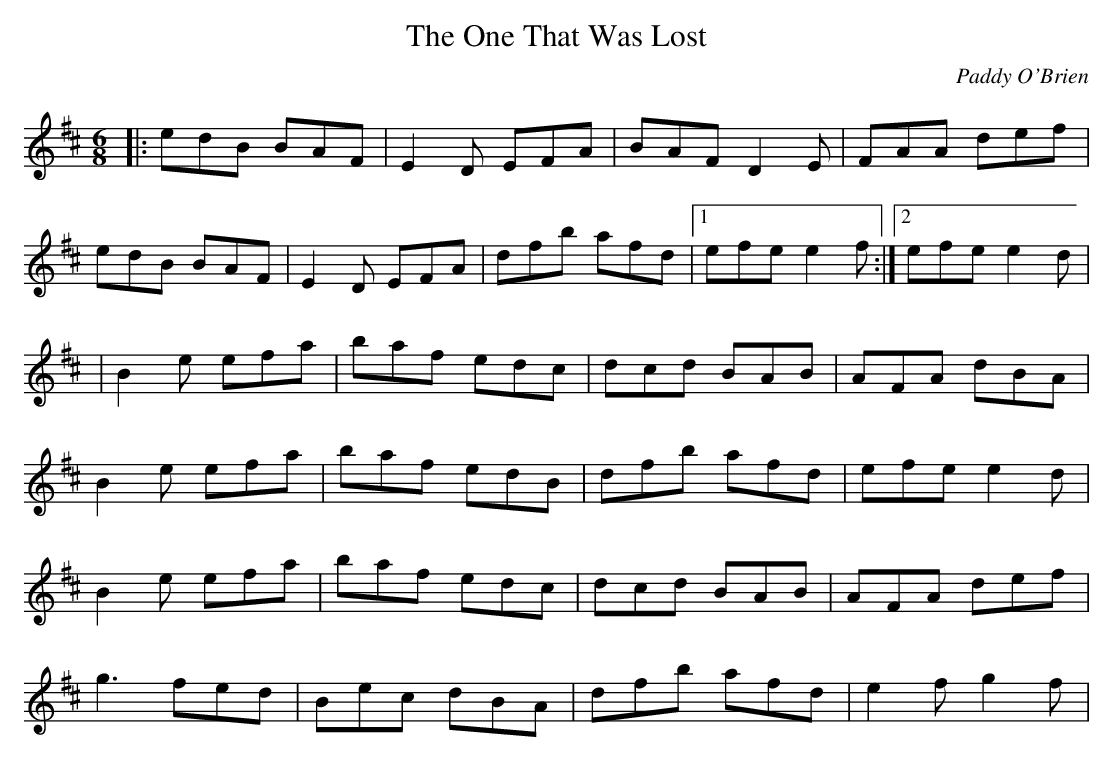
X:1
T:The One That Was Lost
C:Paddy O'Brien
M:6/8
K:Edor
|: edB BAF | E2D EFA | BAF D2E | FAA def |
edB BAF | E2D EFA | dfb afd |1 efe e2f :|2 efe e2d |
| B2e efa | baf edc | dcd BAB | AFA dBA |
B2e efa | baf edB | dfb afd | efe e2d |
B2e efa | baf edc | dcd BAB | AFA def |
g3 fed | Bec dBA | dfb afd | e2f g2f |
